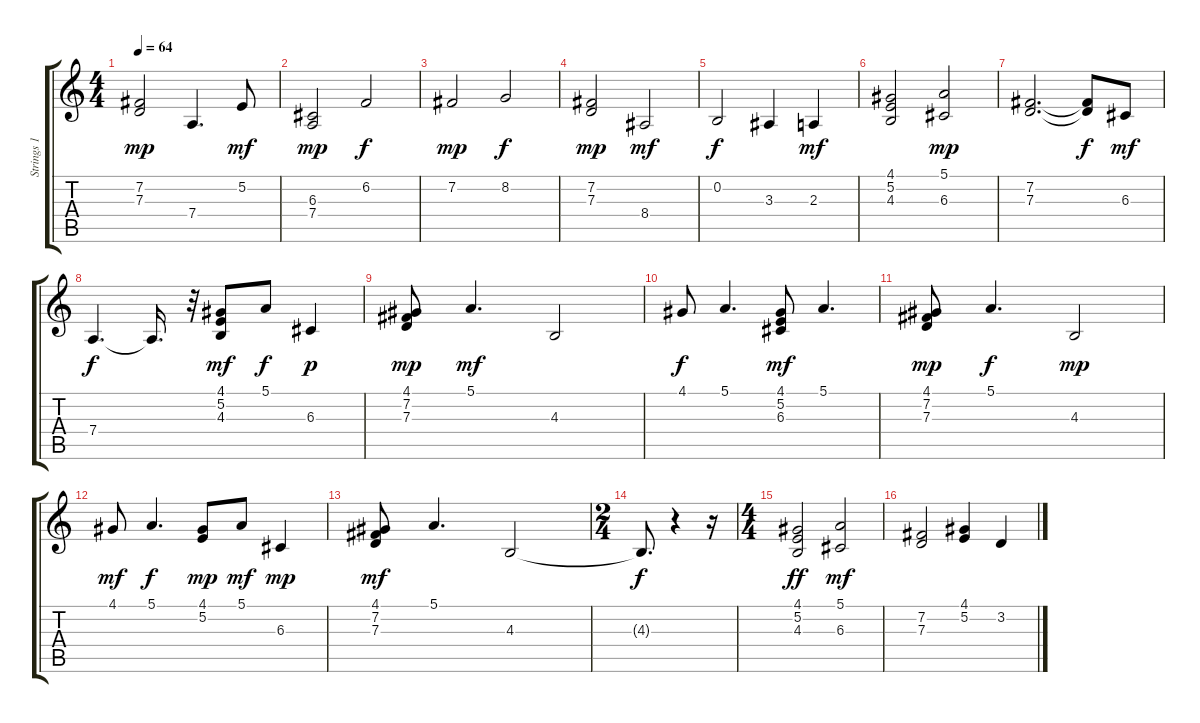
\track ("Strings 1" "Strings 1") {instrument stringensemble2}
\staff {score tabs}
\tuning (E4 B3 G3 D3 A2 E2) {hide}
\ts (4 4)
\tempo 64
\clef g2
\ks c
(7.2 7.3).2{dy mp} 7.4.4{d} 5.2.8{dy mf} |
(6.3 7.4).2{dy mp} 6.2.2{dy f} |
7.2.2{dy mp} 8.2.2{dy f} |
(7.2 7.3).2{dy mp} 8.4.2{dy mf} |
0.2.2{dy f} 3.3.4 2.3.4{dy mf} |
(4.1 5.2 4.3).2 (5.1 6.3).2{dy mp} |
(7.2 7.3).2{d} (7.2{t} 7.3{t}).8{dy f} 6.3.8{dy mf} |
7.4.4{d dy f} 7.4{t}.16{d} r.32 (4.1 5.2 4.3).8{dy mf} 5.1.8{dy f} 6.3.4{dy p} |
(4.1 7.2 7.3).8{dy mp} 5.1.4{d dy mf} 4.3.2 |
4.1.8{dy f} 5.1.4{d} (4.1 5.2 6.3).8{dy mf} 5.1.4{d} |
(4.1 7.2 7.3).8{dy mp} 5.1.4{d dy f} 4.3.2{dy mp} |
4.1.8{dy mf} 5.1.4{d dy f} (4.1 5.2).8{dy mp} 5.1.8{dy mf} 6.3.4{dy mp} |
(4.1 7.2 7.3).8{dy mf} 5.1.4{d} 4.3.2 |
\ts (2 4)
4.3{t}.8{d dy f} r.4 r.16 |
\ts (4 4)
(4.1 5.2 4.3).2{dy ff} (5.1 6.3).2{dy mf} |
(7.2 7.3).2 (4.1 5.2).4 3.2.4
